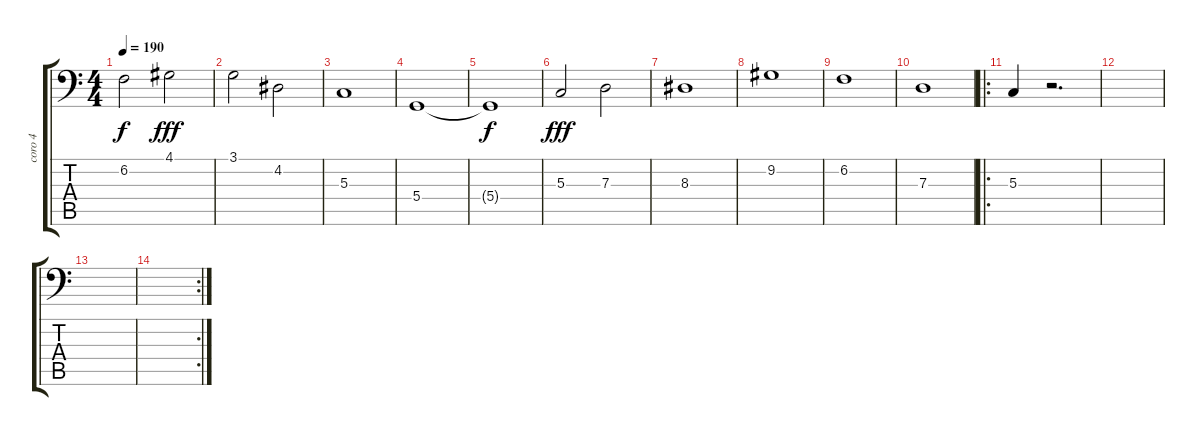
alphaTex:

\track ("coro 4" "coro 4") {instrument choiraahs}
\staff {score tabs}
\tuning (E3 B2 G2 D2 A1 E1) {hide}
\ts (4 4)
\tempo 190
\clef f4
\ks c
6.2{t}.2{dy f} 4.1.2{dy fff} |
3.1.2 4.2.2 |
5.3.1 |
5.4.1 |
5.4{t}.1{dy f} |
5.3.2{dy fff} 7.3.2 |
8.3.1 |
9.2.1 |
6.2.1 |
7.3.1 |
\ro
5.3.4 r.2{d} |
|
|
\rc 2
